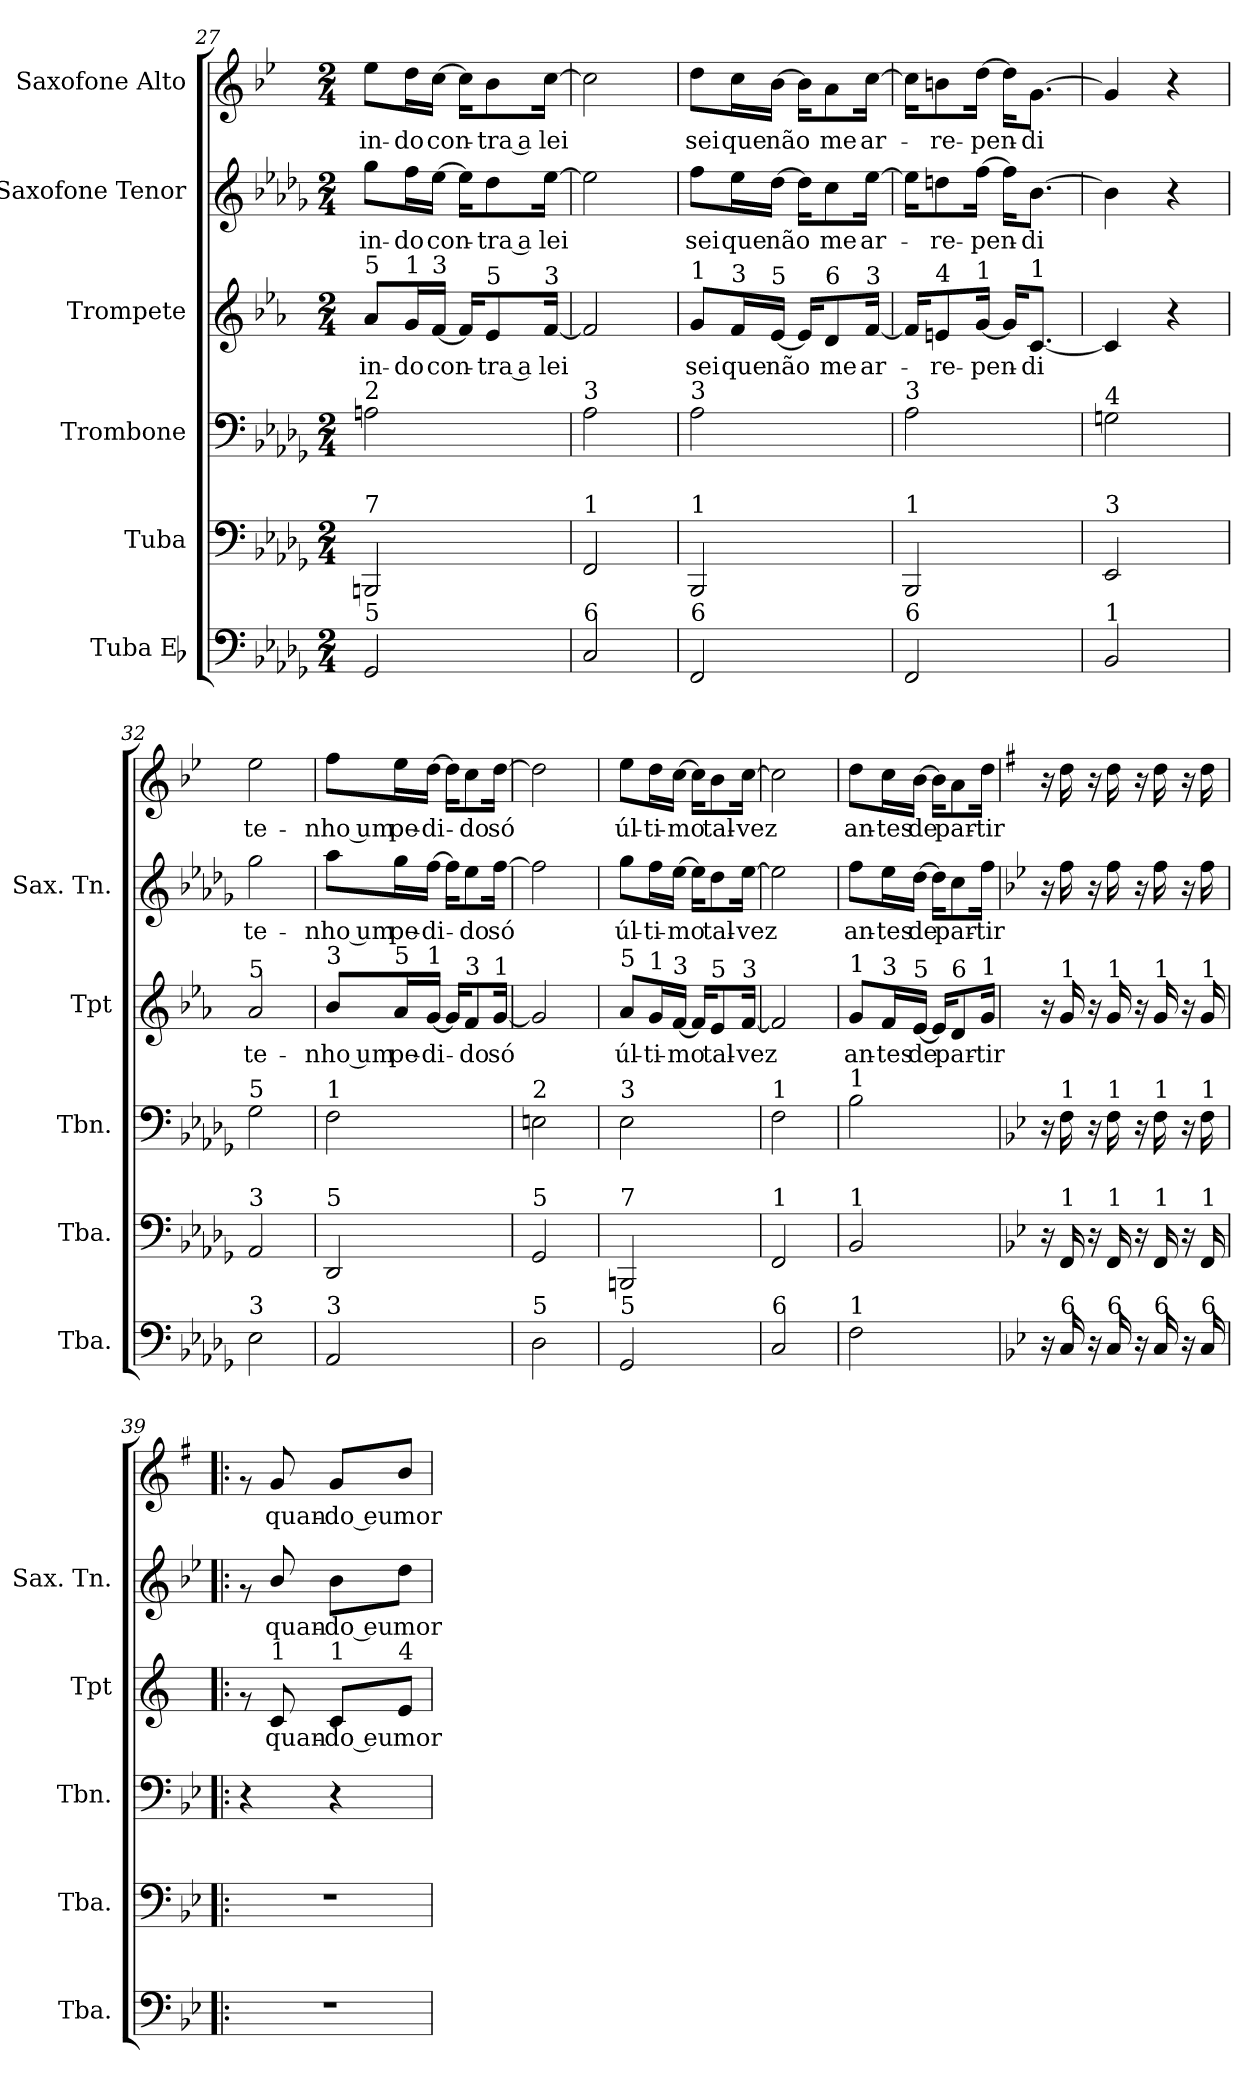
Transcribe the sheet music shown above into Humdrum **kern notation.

**kern	**kern	**kern	**kern	**text	**kern	**text	**kern	**text
*part6	*part5	*part4	*part3	*part3	*part2	*part2	*part1	*part1
*staff6	*staff5	*staff4	*staff3	*staff3	*staff2	*staff2	*staff1	*staff1
*I"Tuba Eb	*I"Tuba	*I"Trombone	*I"Trompete	*	*I"Saxofone Tenor	*	*I"Saxofone Alto	*
*I'Tba.	*I'Tba.	*I'Tbn.	*I'Tpt	*	*I'Sax. Tn.	*	*	*
*clefF4	*clefF4	*clefF4	*clefG2	*	*clefG2	*	*clefG2	*
*	*	*	*ITrd1c2	*	*ITrd8c14	*	*ITrd5c9	*
*k[b-e-a-d-g-]	*k[b-e-a-d-g-]	*k[b-e-a-d-g-]	*k[b-e-a-d-g-]	*	*k[b-e-a-d-g-]	*	*k[b-e-a-d-g-]	*
*M2/4	*M2/4	*M2/4	*M2/4	*	*M2/4	*	*M2/4	*
=27	=27	=27	=27	=27	=27	=27	=27	=27
!	!	!	!LO:TX:a:t=5	!	!	!	!	!
!	!	!LO:TX:a:t=2	!	!	!	!	!	!
!	!LO:TX:a:t=7	!	!	!	!	!	!	!
!LO:TX:a:t=5	!	!	!	!	!	!	!	!
!	!	!	!	!LO:LY:b	!	!LO:LY:b	!	!LO:LY:b
2GG-/	2BBBn/	2An\	8g-/L	in-	8g-\L	in-	8g-\L	in-
!	!	!	!LO:TX:a:t=1	!	!	!	!	!
!	!	!	!	!LO:LY:b	!	!LO:LY:b	!	!LO:LY:b
.	.	.	16f/L	-do	16f\L	-do	16f\L	-do
!	!	!	!LO:TX:a:t=3	!	!	!	!	!
!	!	!	!	!LO:LY:b	!	!LO:LY:b	!	!LO:LY:b
.	.	.	[16e-/JJ	con-	[16e-\JJ	con-	[16e-\JJ	con-
.	.	.	16e-/KL]	.	16e-\KL]	.	16e-\KL]	.
!	!	!	!LO:TX:a:t=5	!	!	!	!	!
!	!	!	!	!LO:LY:b	!	!LO:LY:b	!	!LO:LY:b
.	.	.	8d-/	-tra a	8d-\	-tra a	8d-\	-tra a
!	!	!	!LO:TX:a:t=3	!	!	!	!	!
!	!	!	!	!LO:LY:b	!	!LO:LY:b	!	!LO:LY:b
.	.	.	[16e-/Jk	lei	[16e-\Jk	lei	[16e-\Jk	lei
=28	=28	=28	=28	=28	=28	=28	=28	=28
!	!	!LO:TX:a:t=3	!	!	!	!	!	!
!	!LO:TX:a:t=1	!	!	!	!	!	!	!
!LO:TX:a:t=6	!	!	!	!	!	!	!	!
2C/	2FF/	2A-\	2e-/]	.	2e-\]	.	2e-\]	.
=29	=29	=29	=29	=29	=29	=29	=29	=29
!	!	!	!LO:TX:a:t=1	!	!	!	!	!
!	!	!LO:TX:a:t=3	!	!	!	!	!	!
!	!LO:TX:a:t=1	!	!	!	!	!	!	!
!LO:TX:a:t=6	!	!	!	!	!	!	!	!
!	!	!	!	!LO:LY:b	!	!LO:LY:b	!	!LO:LY:b
2FF/	2BBB-/	2A-\	8f/L	sei	8f\L	sei	8f\L	sei
!	!	!	!LO:TX:a:t=3	!	!	!	!	!
!	!	!	!	!LO:LY:b	!	!LO:LY:b	!	!LO:LY:b
.	.	.	16e-/L	que	16e-\L	que	16e-\L	que
!	!	!	!LO:TX:a:t=5	!	!	!	!	!
!	!	!	!	!LO:LY:b	!	!LO:LY:b	!	!LO:LY:b
.	.	.	[16d-/JJ	não	[16d-\JJ	não	[16d-\JJ	não
.	.	.	16d-/KL]	.	16d-\KL]	.	16d-\KL]	.
!	!	!	!LO:TX:a:t=6	!	!	!	!	!
!	!	!	!	!LO:LY:b	!	!LO:LY:b	!	!LO:LY:b
.	.	.	8c/	me	8c\	me	8c\	me
!	!	!	!LO:TX:a:t=3	!	!	!	!	!
!	!	!	!	!LO:LY:b	!	!LO:LY:b	!	!LO:LY:b
.	.	.	[16e-/Jk	ar-	[16e-\Jk	ar-	[16e-\Jk	ar-
=30	=30	=30	=30	=30	=30	=30	=30	=30
!	!	!LO:TX:a:t=3	!	!	!	!	!	!
!	!LO:TX:a:t=1	!	!	!	!	!	!	!
!LO:TX:a:t=6	!	!	!	!	!	!	!	!
2FF/	2BBB-/	2A-\	16e-/KL]	.	16e-\KL]	.	16e-\KL]	.
!	!	!	!LO:TX:a:t=4	!	!	!	!	!
!	!	!	!	!LO:LY:b	!	!LO:LY:b	!	!LO:LY:b
.	.	.	8dn/	-re-	8dn\	-re-	8dn\	-re-
!	!	!	!LO:TX:a:t=1	!	!	!	!	!
!	!	!	!	!LO:LY:b	!	!LO:LY:b	!	!LO:LY:b
.	.	.	[16f/Jk	-pen-	[16f\Jk	-pen-	[16f\Jk	-pen-
.	.	.	16f/KL]	.	16f\KL]	.	16f\KL]	.
!	!	!	!LO:TX:a:t=1	!	!	!	!	!
!	!	!	!	!LO:LY:b	!	!LO:LY:b	!	!LO:LY:b
.	.	.	[8.B-/J	-di	[8.B-\J	-di	[8.B-\J	-di
=31	=31	=31	=31	=31	=31	=31	=31	=31
!	!	!LO:TX:a:t=4	!	!	!	!	!	!
!	!LO:TX:a:t=3	!	!	!	!	!	!	!
!LO:TX:a:t=1	!	!	!	!	!	!	!	!
2BB-/	2EE-/	2Gn\	4B-/]	.	4B-\]	.	4B-/]	.
.	.	.	4r	.	4r	.	4r	.
=32	=32	=32	=32	=32	=32	=32	=32	=32
!	!	!	!LO:TX:a:t=5	!	!	!	!	!
!	!	!LO:TX:a:t=5	!	!	!	!	!	!
!	!LO:TX:a:t=3	!	!	!	!	!	!	!
!LO:TX:a:t=3	!	!	!	!	!	!	!	!
!	!	!	!	!LO:LY:b	!	!LO:LY:b	!	!LO:LY:b
2E-\	2AA-/	2G-\	2g-/	te-	2g-\	te-	2g-\	te-
=33	=33	=33	=33	=33	=33	=33	=33	=33
!	!	!	!LO:TX:a:t=3	!	!	!	!	!
!	!	!LO:TX:a:t=1	!	!	!	!	!	!
!	!LO:TX:a:t=5	!	!	!	!	!	!	!
!LO:TX:a:t=3	!	!	!	!	!	!	!	!
!	!	!	!	!LO:LY:b	!	!LO:LY:b	!	!LO:LY:b
2AA-/	2DD-/	2F\	8a-/L	-nho um	8a-\L	-nho um	8a-\L	-nho um
!	!	!	!LO:TX:a:t=5	!	!	!	!	!
!	!	!	!	!LO:LY:b	!	!LO:LY:b	!	!LO:LY:b
.	.	.	16g-/L	pe-	16g-\L	pe-	16g-\L	pe-
!	!	!	!LO:TX:a:t=1	!	!	!	!	!
!	!	!	!	!LO:LY:b	!	!LO:LY:b	!	!LO:LY:b
.	.	.	[16f/JJ	-di-	[16f\JJ	-di-	[16f\JJ	-di-
.	.	.	16f/KL]	.	16f\KL]	.	16f\KL]	.
!	!	!	!LO:TX:a:t=3	!	!	!	!	!
!	!	!	!	!LO:LY:b	!	!LO:LY:b	!	!LO:LY:b
.	.	.	8e-/	-do	8e-\	-do	8e-\	-do
!	!	!	!LO:TX:a:t=1	!	!	!	!	!
!	!	!	!	!LO:LY:b	!	!LO:LY:b	!	!LO:LY:b
.	.	.	[16f/Jk	só	[16f\Jk	só	[16f\Jk	só
=34	=34	=34	=34	=34	=34	=34	=34	=34
!	!	!LO:TX:a:t=2	!	!	!	!	!	!
!	!LO:TX:a:t=5	!	!	!	!	!	!	!
!LO:TX:a:t=5	!	!	!	!	!	!	!	!
2D-\	2GG-/	2En\	2f/]	.	2f\]	.	2f\]	.
=35	=35	=35	=35	=35	=35	=35	=35	=35
!	!	!	!LO:TX:a:t=5	!	!	!	!	!
!	!	!LO:TX:a:t=3	!	!	!	!	!	!
!	!LO:TX:a:t=7	!	!	!	!	!	!	!
!LO:TX:a:t=5	!	!	!	!	!	!	!	!
!	!	!	!	!LO:LY:b	!	!LO:LY:b	!	!LO:LY:b
2GG-/	2BBBn/	2E-\	8g-/L	úl-	8g-\L	úl-	8g-\L	úl-
!	!	!	!LO:TX:a:t=1	!	!	!	!	!
!	!	!	!	!LO:LY:b	!	!LO:LY:b	!	!LO:LY:b
.	.	.	16f/L	-ti-	16f\L	-ti-	16f\L	-ti-
!	!	!	!LO:TX:a:t=3	!	!	!	!	!
!	!	!	!	!LO:LY:b	!	!LO:LY:b	!	!LO:LY:b
.	.	.	[16e-/JJ	-mo	[16e-\JJ	-mo	[16e-\JJ	-mo
.	.	.	16e-/KL]	.	16e-\KL]	.	16e-\KL]	.
!	!	!	!LO:TX:a:t=5	!	!	!	!	!
!	!	!	!	!LO:LY:b	!	!LO:LY:b	!	!LO:LY:b
.	.	.	8d-/	tal-	8d-\	tal-	8d-\	tal-
!	!	!	!LO:TX:a:t=3	!	!	!	!	!
!	!	!	!	!LO:LY:b	!	!LO:LY:b	!	!LO:LY:b
.	.	.	[16e-/Jk	-vez	[16e-\Jk	-vez	[16e-\Jk	-vez
=36	=36	=36	=36	=36	=36	=36	=36	=36
!	!	!LO:TX:a:t=1	!	!	!	!	!	!
!	!LO:TX:a:t=1	!	!	!	!	!	!	!
!LO:TX:a:t=6	!	!	!	!	!	!	!	!
2C/	2FF/	2F\	2e-/]	.	2e-\]	.	2e-\]	.
=37	=37	=37	=37	=37	=37	=37	=37	=37
!	!	!	!LO:TX:a:t=1	!	!	!	!	!
!	!	!LO:TX:a:t=1	!	!	!	!	!	!
!	!LO:TX:a:t=1	!	!	!	!	!	!	!
!LO:TX:a:t=1	!	!	!	!	!	!	!	!
!	!	!	!	!LO:LY:b	!	!LO:LY:b	!	!LO:LY:b
2F\	2BB-/	2B-\	8f/L	an-	8f\L	an-	8f\L	an-
!	!	!	!LO:TX:a:t=3	!	!	!	!	!
!	!	!	!	!LO:LY:b	!	!LO:LY:b	!	!LO:LY:b
.	.	.	16e-/L	-tes	16e-\L	-tes	16e-\L	-tes
!	!	!	!LO:TX:a:t=5	!	!	!	!	!
!	!	!	!	!LO:LY:b	!	!LO:LY:b	!	!LO:LY:b
.	.	.	[16d-/JJ	de	[16d-\JJ	de	[16d-\JJ	de
.	.	.	16d-/KL]	.	16d-\KL]	.	16d-\KL]	.
!	!	!	!LO:TX:a:t=6	!	!	!	!	!
!	!	!	!	!LO:LY:b	!	!LO:LY:b	!	!LO:LY:b
.	.	.	8c/	par-	8c\	par-	8c\	par-
!	!	!	!LO:TX:a:t=1	!	!	!	!	!
!	!	!	!	!LO:LY:b	!	!LO:LY:b	!	!LO:LY:b
.	.	.	16f/Jk	-tir	16f\Jk	-tir	16f\Jk	-tir
=38	=38	=38	=38	=38	=38	=38	=38	=38
*k[b-e-]	*k[b-e-]	*k[b-e-]	*k[b-e-]	*	*k[b-e-]	*	*k[b-e-]	*
16r	16r	16r	16r	.	16r	.	16r	.
!	!	!	!LO:TX:a:t=1	!	!	!	!	!
!	!	!LO:TX:a:t=1	!	!	!	!	!	!
!	!LO:TX:a:t=1	!	!	!	!	!	!	!
!LO:TX:a:t=6	!	!	!	!	!	!	!	!
16C/	16FF/	16F\	16f/	.	16f\	.	16f\	.
16r	16r	16r	16r	.	16r	.	16r	.
!	!	!	!LO:TX:a:t=1	!	!	!	!	!
!	!	!LO:TX:a:t=1	!	!	!	!	!	!
!	!LO:TX:a:t=1	!	!	!	!	!	!	!
!LO:TX:a:t=6	!	!	!	!	!	!	!	!
16C/	16FF/	16F\	16f/	.	16f\	.	16f\	.
16r	16r	16r	16r	.	16r	.	16r	.
!	!	!	!LO:TX:a:t=1	!	!	!	!	!
!	!	!LO:TX:a:t=1	!	!	!	!	!	!
!	!LO:TX:a:t=1	!	!	!	!	!	!	!
!LO:TX:a:t=6	!	!	!	!	!	!	!	!
16C/	16FF/	16F\	16f/	.	16f\	.	16f\	.
16r	16r	16r	16r	.	16r	.	16r	.
!	!	!	!LO:TX:a:t=1	!	!	!	!	!
!	!	!LO:TX:a:t=1	!	!	!	!	!	!
!	!LO:TX:a:t=1	!	!	!	!	!	!	!
!LO:TX:a:t=6	!	!	!	!	!	!	!	!
16C/	16FF/	16F\	16f/	.	16f\	.	16f\	.
=39!|:	=39!|:	=39!|:	=39!|:	=39!|:	=39!|:	=39!|:	=39!|:	=39!|:
2r	2r	4r	8rg	.	8rg	.	8rg	.
!	!	!	!LO:TX:a:t=1	!	!	!	!	!
!	!	!	!	!LO:LY:b	!	!LO:LY:b	!	!LO:LY:b
.	.	.	8B-/	quan-	8B-/	quan-	8B-/	quan-
!	!	!	!LO:TX:a:t=1	!	!	!	!	!
!	!	!	!	!LO:LY:b	!	!LO:LY:b	!	!LO:LY:b
.	.	4r	8B-/L	-do eu	8B-\L	-do eu	8B-/L	-do eu
!	!	!	!LO:TX:a:t=4	!	!	!	!	!
!	!	!	!	!LO:LY:b	!	!LO:LY:b	!	!LO:LY:b
.	.	.	8d/J	mor-	8d\J	mor-	8d/J	mor-
=	=	=	=	=	=	=	=	=
*-	*-	*-	*-	*-	*-	*-	*-	*-
